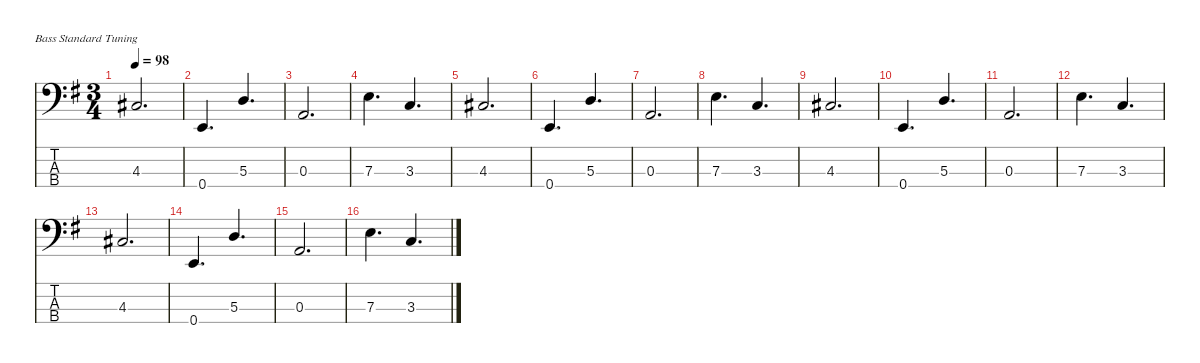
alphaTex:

\defaultSystemsLayout 4
\hideDynamics
\bracketExtendMode nobrackets
\singleTrackTrackNamePolicy hidden
\multiTrackTrackNamePolicy hidden
\firstSystemTrackNameMode fullname
\otherSystemsTrackNameOrientation horizontal
\track ("Bass" "el.bs.") {instrument electricbassfinger}
\staff {score tabs}
\tuning (G2 D2 A1 E1)
\ts (3 4)
\tempo 98
\clef f4
\ks eminor
4.3{acc #}.2{d dy f beam Up} |
0.4{acc forcenatural}.4{d beam Up} 5.3{acc forcenatural}.4{d beam Up} |
0.3{acc forcenatural}.2{d beam Up} |
7.3{acc forcenatural}.4{d beam Down} 3.3{acc forcenatural}.4{d beam Up} |
4.3{acc #}.2{d beam Up} |
0.4{acc forcenatural}.4{d beam Up} 5.3{acc forcenatural}.4{d beam Up} |
0.3{acc forcenatural}.2{d beam Up} |
7.3{acc forcenatural}.4{d beam Down} 3.3{acc forcenatural}.4{d beam Up} |
4.3{acc #}.2{d beam Up} |
0.4{acc forcenatural}.4{d beam Up} 5.3{acc forcenatural}.4{d beam Up} |
0.3{acc forcenatural}.2{d beam Up} |
7.3{acc forcenatural}.4{d beam Down} 3.3{acc forcenatural}.4{d beam Up} |
4.3{acc #}.2{d beam Up} |
0.4{acc forcenatural}.4{d beam Up} 5.3{acc forcenatural}.4{d beam Up} |
0.3{acc forcenatural}.2{d beam Up} |
7.3{acc forcenatural}.4{d beam Down} 3.3{acc forcenatural}.4{d beam Up}
